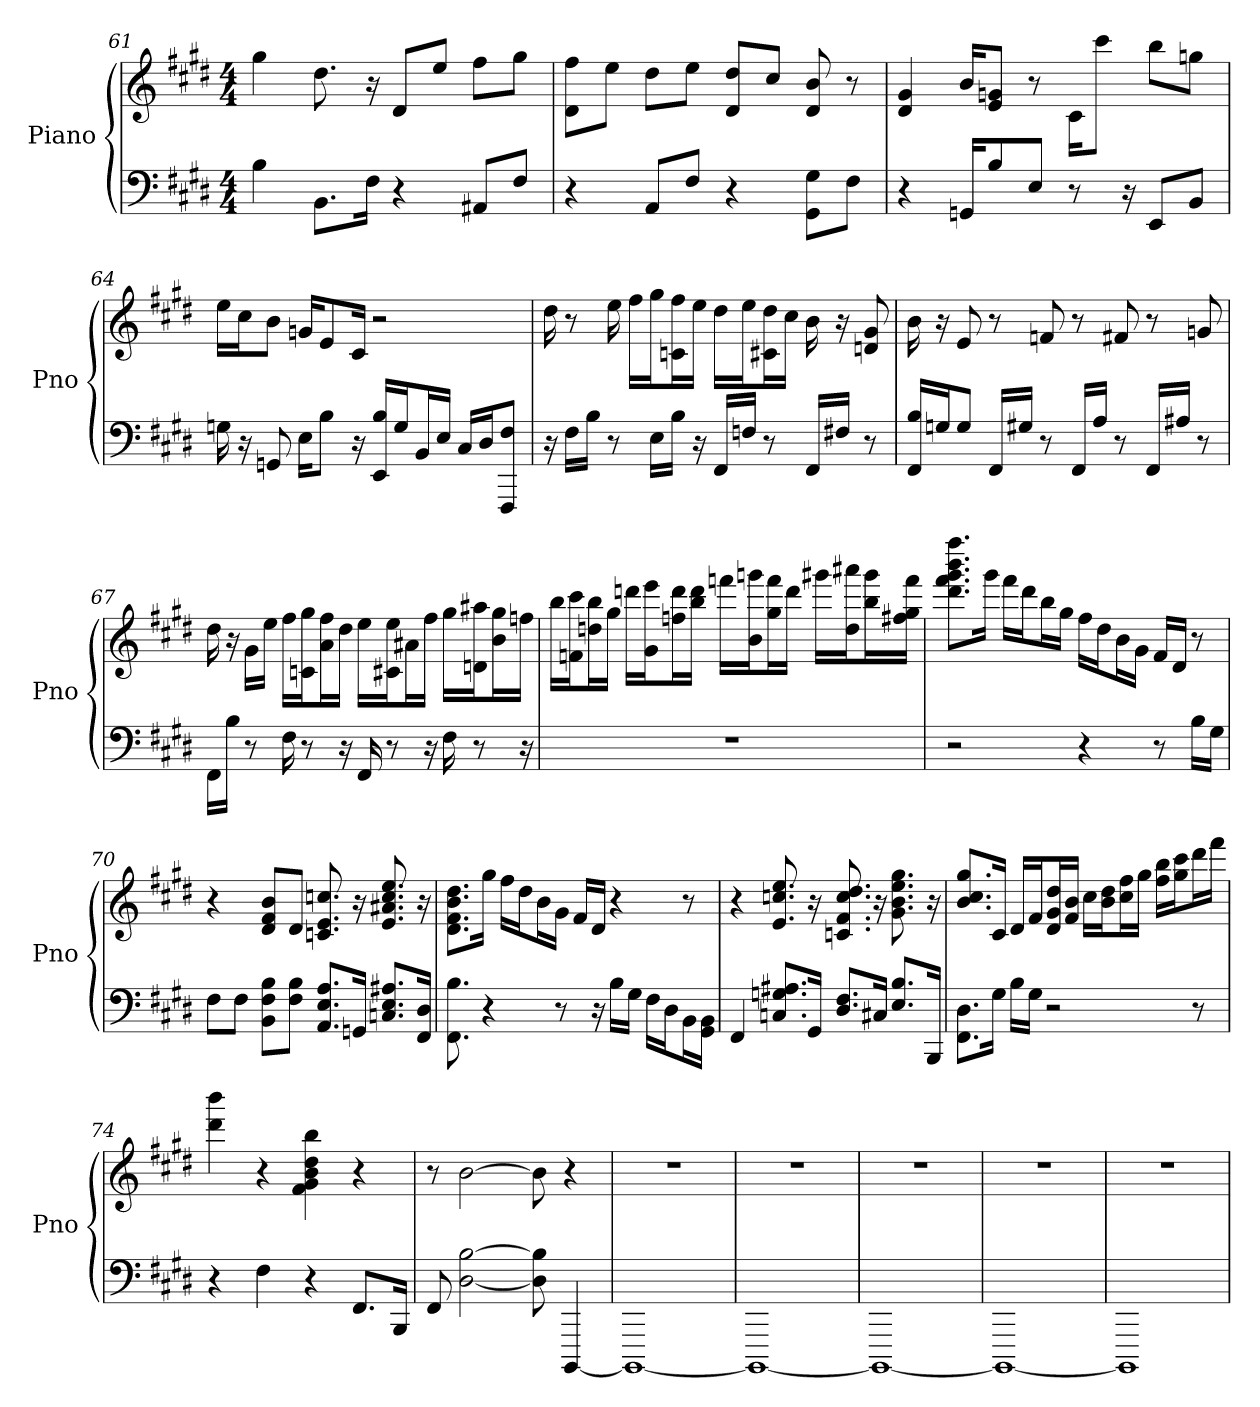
**kern	**kern
*part1	*part1
*staff2	*staff1
*I"Piano	*
*I'Pno	*
*clefF4	*clefG2
*k[f#c#g#d#]	*k[f#c#g#d#]
*E:	*E:
*M4/4	*M4/4
=61	=61
4B	4gg#
8.BB\L	8.dd#
16F#\Jk	16r
4r	8d#/L
.	8ee/J
8AA#/L	8ff#\L
8F#/J	8gg#\J
=62	=62
4r	8ff#\ 8d#\L
.	8ee\J
8AA/L	8dd#\L
8F#/J	8ee\J
4r	8d#/ 8dd#/L
.	8cc#/J
8G#\ 8GG#\L	8d# 8b
8F#\J	8r
=63	=63
4r	4d# 4g#
16GG/KL	16b/KL
8B/	8g/ 8e/J
8E/J	8r
8r	16c#\KL
.	8ccc#\J
16r	.
8EE/L	8bb\L
8BB/J	8gg\J
=64	=64
16G	16ee\LL
16r	16cc#\J
8GG	8b\J
16E\KL	16g/KL
8B\J	8e/
16r	16c#/Jk
16EE/ 16B/LL	2r
16G/J	.
16BB/L	.
16E/JJ	.
16C#/LL	.
16D#/J	.
8F#/ 8FFF#/J	.
=65	=65
16r	16dd#
16F#\LL	8r
16B\JJ	.
8r	16ee
.	16ff#\LL
16E\LL	16gg#\J
16B\JJ	16c\ 16ff#\L
16r	16ee\JJ
16FF#/LL	16dd#\LL
16F/JJ	16ee\J
8r	16dd#\ 16c#\L
.	16cc#\JJ
16FF#/LL	16b
16F#/JJ	16r
8r	8g# 8d
=66	=66
16FF#/ 16B/LL	16b
16G/J	16r
8G/J	8e
16FF#/LL	8r
16G#/JJ	.
8r	8f
16FF#/LL	8r
16A/JJ	.
8r	8f#
16FF#/LL	8r
16A#/JJ	.
8r	8g
=67	=67
16FF#\LL	16dd#
16B\JJ	16r
8r	16g#\LL
.	16ee\JJ
16F#	16ff#\LL
8r	16gg#\ 16c\J
.	16a\ 16ff#\L
16r	16dd#\JJ
16FF#	16ee\LL
8r	16ee\ 16c#\J
.	16a#\L
16r	16ff#\JJ
16F#	16gg#\LL
8r	16d\ 16aa#\J
.	16gg#\ 16b\L
16r	16ff\JJ
=68	=68
1r	16bb\LL
.	16ccc#\ 16f\J
.	16bb\ 16dd\L
.	16gg#\JJ
.	16ddd\LL
.	16eee\ 16g#\J
.	16ff\ 16ddd\L
.	16ddd\ 16bb\JJ
.	16fff\LL
.	16b\ 16ggg\J
.	16fff\ 16gg#\L
.	16ddd\JJ
.	16ggg#\LL
.	16dd\ 16aaa#\J
.	16bb\ 16ggg#\L
.	16fff\ 16ff#\ 16gg#\JJ
=69	=69
2r	8.ggg#\ 8.bbb\ 8.ddd#\ 8.fff#\ 8.ffff#\L
.	16ggg#\Jk
.	16fff#\LL
.	16ddd#\J
.	16bb\L
.	16gg#\JJ
4r	16ff#\LL
.	16dd#\J
.	16b\L
.	16g#\JJ
8r	16f#/LL
.	16d#/JJ
16B\LL	8r
16G#\JJ	.
=70	=70
8F#\L	4r
8F#\J	.
8F#\ 8BB\ 8B\L	8d#/ 8f#/ 8b/L
8F#\ 8B\J	8d#/J
8.AA/ 8.A/ 8.E/L	8.c 8.e 8.cc
16GG/Jk	16r
8.C/ 8.A#/ 8.E/L	8.e 8.a# 8.cc 8.ee
16FF#/ 16D#/Jk	16r
=71	=71
8.B 8.FF#	8.b\ 8.f#\ 8.d#\ 8.dd#\L
4r	16gg#\Jk
.	16ff#\LL
.	16dd#\J
.	16b\L
8r	16g#\JJ
.	16f#/LL
16r	16d#/JJ
16B\LL	4r
16G#\JJ	.
16F#\LL	.
16D#\J	.
16BB\L	8r
16GG#\ 16BB\JJ	.
=72	=72
4FF#	4r
8.G/ 8.C/ 8.A#/L	8.ee 8.e 8.cc
16GG#/Jk	16r
8.D#/ 8.F#/L	8.dd# 8.f# 8.c 8.cc
16C#/Jk	16r
8.B/ 8.E/L	8.g# 8.ee 8.gg# 8.b
16BBB/Jk	16r
=73	=73
8.D#\ 8.FF#\L	8.cc#/ 8.b/ 8.gg#/L
16G#\Jk	16c#/Jk
16B\LL	16d#/LL
16G#\JJ	16f#/J
2r	16dd#/ 16d#/ 16g#/L
.	16b/ 16f#/JJ
.	16cc#\LL
.	16b\ 16dd#\J
.	16ff#\ 16cc#\L
.	16gg#\JJ
.	16bb\ 16ff#\LL
.	16ccc#\ 16gg#\J
8r	16ddd#\L
.	16fff#\JJ
=74	=74
4r	4bbb 4ddd#
4F#	4r
4r	4b 4dd# 4g# 4f# 4bb
8.FF#/L	4r
16BBB/Jk	.
=75	=75
8FF#	8r
[2D# [2B	[2b
8D#] 8B]	8b]
[4BBBB	4r
=76	=76
1BBBB_	1r
=77	=77
1BBBB_	1r
=78	=78
1BBBB_	1r
=79	=79
1BBBB_	1r
=80	=80
1BBBB]	1r
=	=
*-	*-
